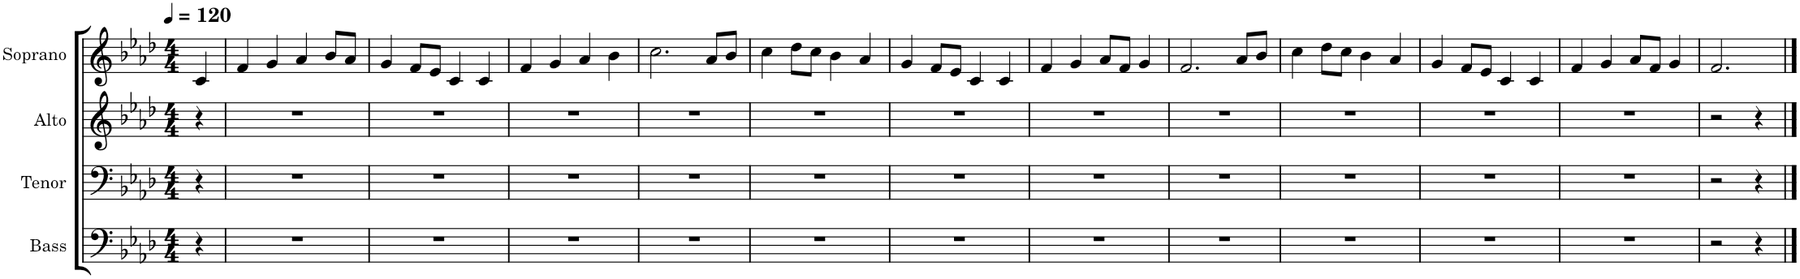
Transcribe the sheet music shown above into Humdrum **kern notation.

**kern	**kern	**kern	**kern
*part4	*part3	*part2	*part1
*staff4	*staff3	*staff2	*staff1
*I"Bass	*I"Tenor	*I"Alto	*I"Soprano
*I'B.	*I'T.	*I'A.	*I'S.
*clefF4	*clefF4	*clefG2	*clefG2
*k[b-e-a-d-]	*k[b-e-a-d-]	*k[b-e-a-d-]	*k[b-e-a-d-]
*M4/4	*M4/4	*M4/4	*M4/4
*MM120	*MM120	*MM120	*MM120
=	=	=	=
4r	4r	4r	4c/
=1	=1	=1	=1
1r	1r	1r	4f/
.	.	.	4g/
.	.	.	4a-/
.	.	.	8b-/L
.	.	.	8a-/J
=2	=2	=2	=2
1r	1r	1r	4g/
.	.	.	8f/L
.	.	.	8e-/J
.	.	.	4c/
.	.	.	4c/
=3	=3	=3	=3
1r	1r	1r	4f/
.	.	.	4g/
.	.	.	4a-/
.	.	.	4b-\
=4	=4	=4	=4
1r	1r	1r	2.cc\
.	.	.	8a-/L
.	.	.	8b-/J
=5	=5	=5	=5
1r	1r	1r	4cc\
.	.	.	8dd-\L
.	.	.	8cc\J
.	.	.	4b-\
.	.	.	4a-/
=6	=6	=6	=6
1r	1r	1r	4g/
.	.	.	8f/L
.	.	.	8e-/J
.	.	.	4c/
.	.	.	4c/
=7	=7	=7	=7
1r	1r	1r	4f/
.	.	.	4g/
.	.	.	8a-/L
.	.	.	8f/J
.	.	.	4g/
=8	=8	=8	=8
1r	1r	1r	2.f/
.	.	.	8a-/L
.	.	.	8b-/J
=9	=9	=9	=9
1r	1r	1r	4cc\
.	.	.	8dd-\L
.	.	.	8cc\J
.	.	.	4b-\
.	.	.	4a-/
=10	=10	=10	=10
1r	1r	1r	4g/
.	.	.	8f/L
.	.	.	8e-/J
.	.	.	4c/
.	.	.	4c/
=11	=11	=11	=11
1r	1r	1r	4f/
.	.	.	4g/
.	.	.	8a-/L
.	.	.	8f/J
.	.	.	4g/
=12	=12	=12	=12
2r	2r	2r	2.f/
4r	4r	4r	.
==	==	==	==
*-	*-	*-	*-
